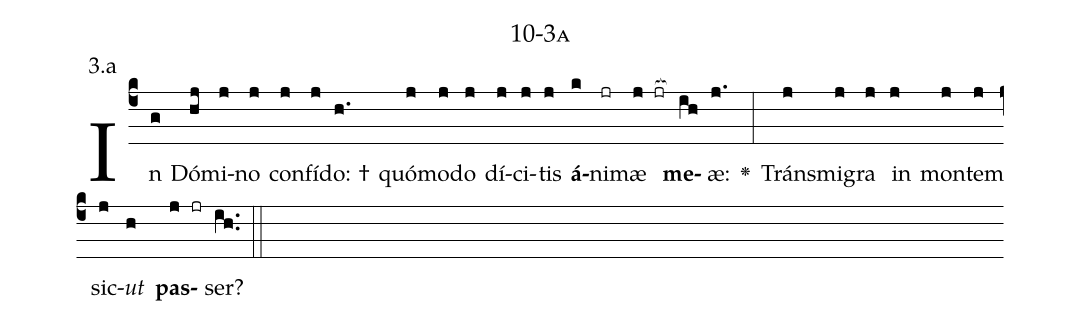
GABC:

name: 10-3a;
annotation: 3.a;
%%
(c4)In(g) Dó(hj)mi(j)no(j) con(j)fí(j)do: †(h.) quó(j)mo(j)do(j) dí(j)ci(j)tis(j) <b>á</b>(k)ni(jr)mæ(j jr[ocb:1{]) <b>me</b>(ih[ocb:0}])æ:(j.) <v>\greheightstar</v>(:) Tráns(j)mi(j)gra(j) in(j) mon(j)tem(j) sic(j)<i>ut</i>(h) <b>pas</b>(j jr)ser?(ih..) (::)


%E(j) u(j) o(j) u(h) a(j) e.(ih..) (::)
